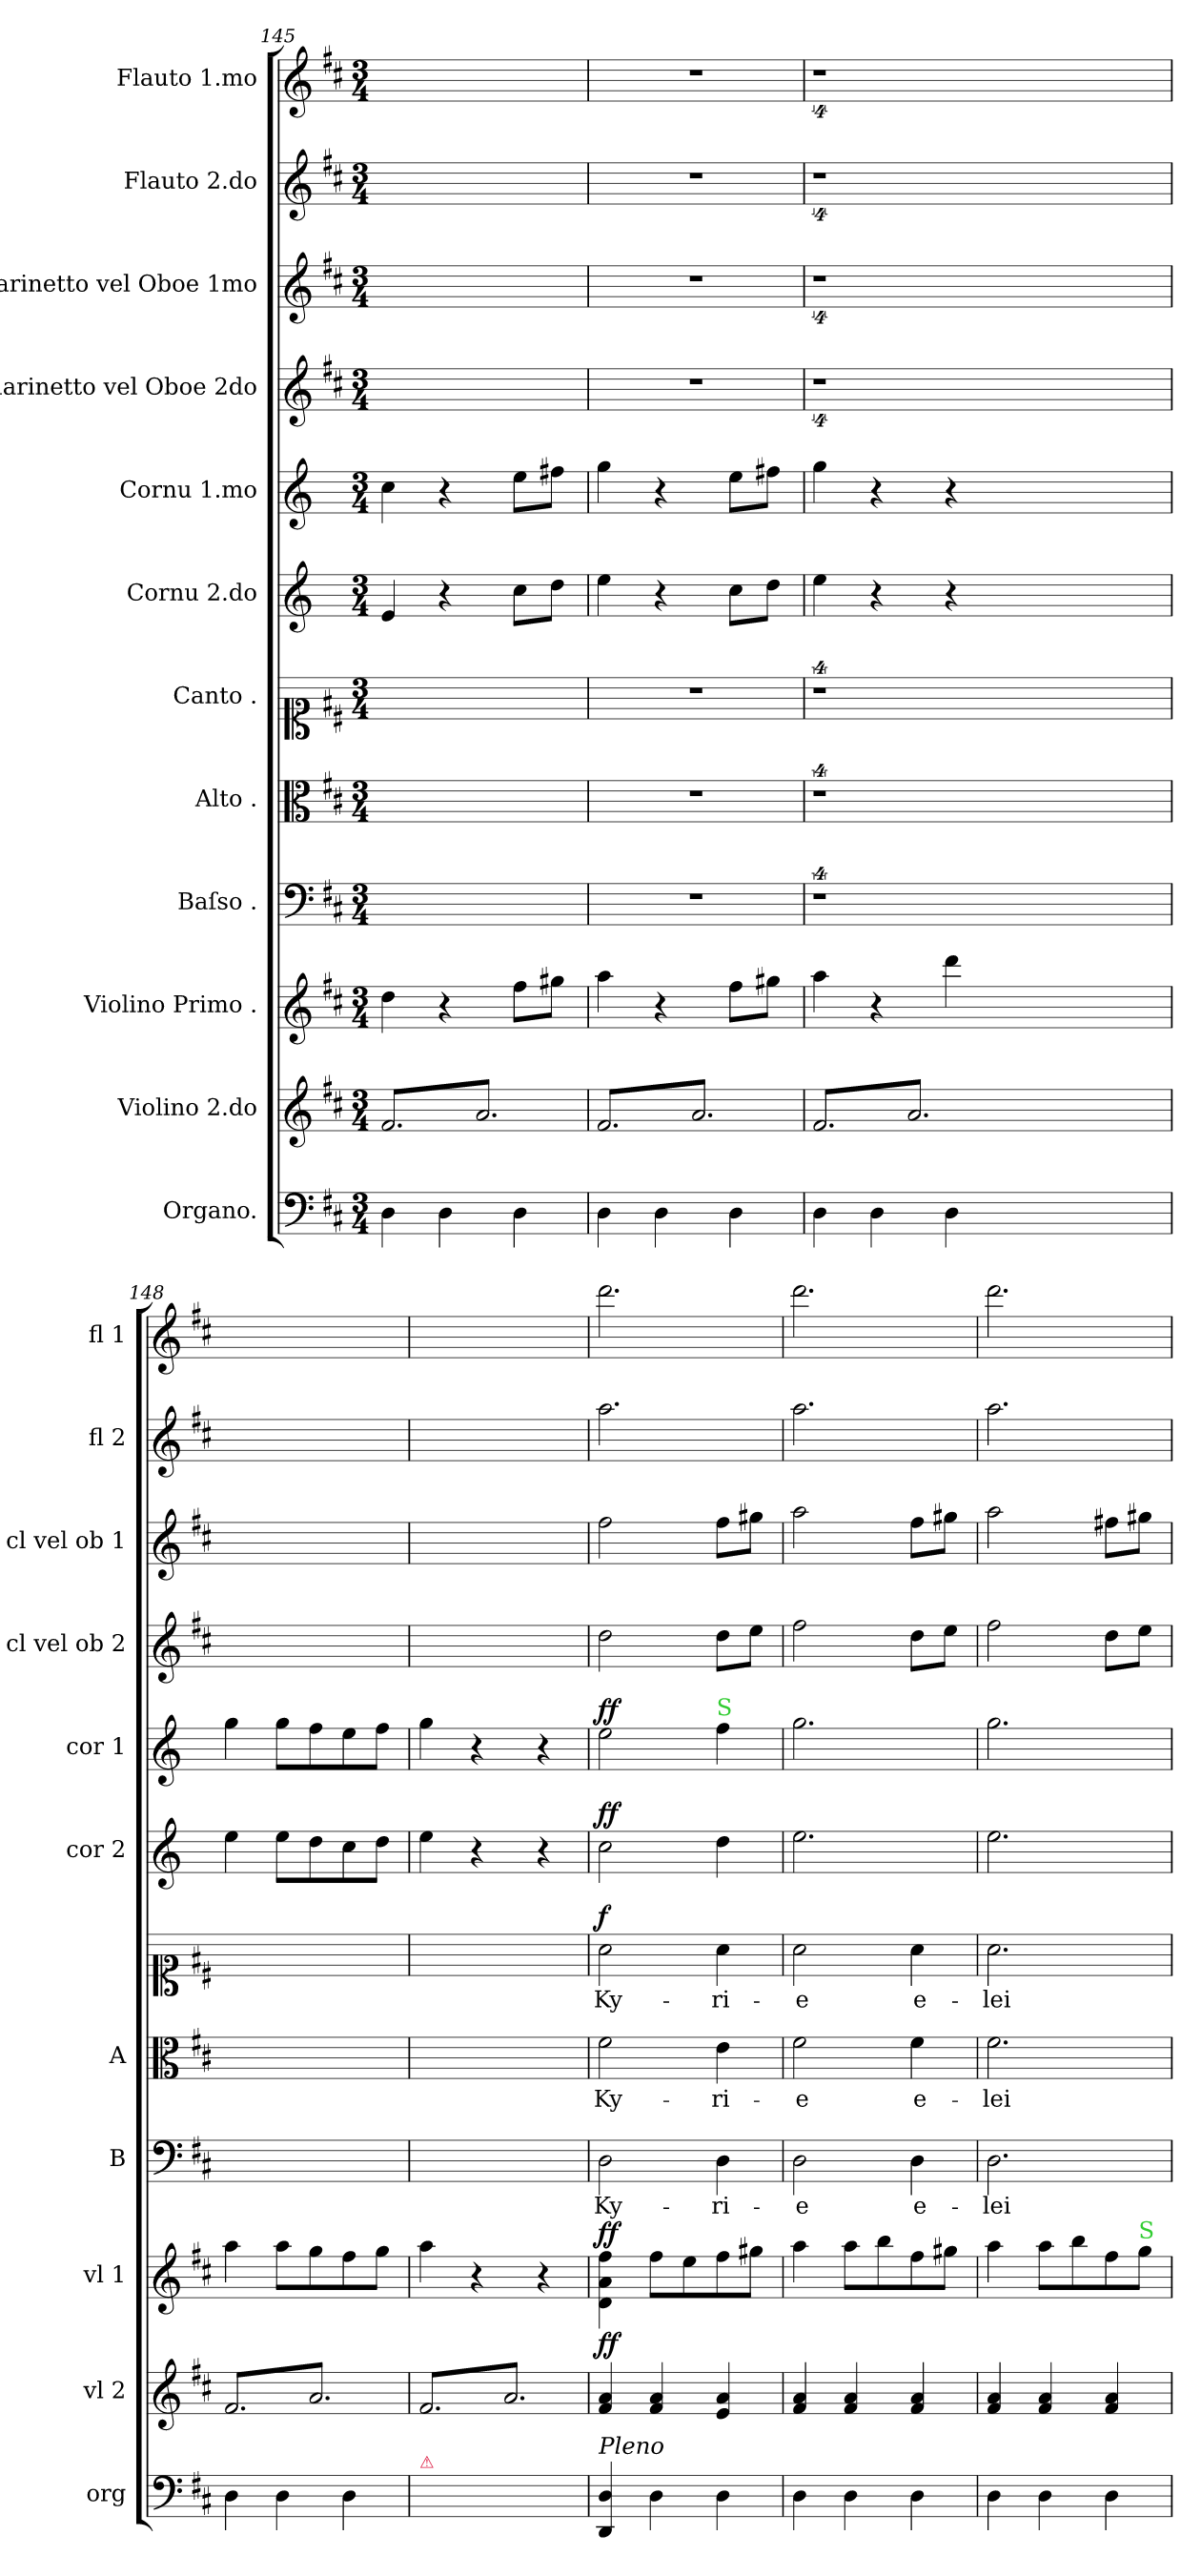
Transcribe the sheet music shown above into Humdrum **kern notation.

**kern	**kern	**dynam	**kern	**dynam	**kern	**text	**kern	**text	**kern	**text	**dynam	**kern	**dynam	**kern	**dynam	**kern	**kern	**kern	**kern
*part12	*part11	*part11	*part10	*part10	*part9	*part9	*part8	*part8	*part7	*part7	*part7	*part6	*part6	*part5	*part5	*part4	*part3	*part2	*part1
*staff12	*staff11	*staff11	*staff10	*staff10	*staff9	*staff9	*staff8	*staff8	*staff7	*staff7	*staff7	*staff6	*staff6	*staff5	*staff5	*staff4	*staff3	*staff2	*staff1
*I"Organo.	*I"Violino 2.do	*	*I"Violino Primo .	*	*I"Baſso .	*	*I"Alto .	*	*I"Canto .	*	*	*I"Cornu 2.do	*	*I"Cornu 1.mo	*	*I"Clarinetto vel Oboe 2do	*I"Clarinetto vel Oboe 1mo	*I"Flauto 2.do	*I"Flauto 1.mo
*I'org	*I'vl 2	*	*I'vl 1	*	*I'B	*	*I'A	*	*	*	*	*I'cor 2	*	*I'cor 1	*	*I'cl vel ob 2	*I'cl vel ob 1	*I'fl 2	*I'fl 1
*clefF4	*clefG2	*	*clefG2	*	*clefF4	*	*clefC3	*	*clefC1	*	*	*clefG2	*	*clefG2	*	*clefG2	*clefG2	*clefG2	*clefG2
*	*	*	*	*	*	*	*	*	*	*	*	*ITrd6c10	*	*ITrd6c10	*	*	*	*	*
*k[f#c#]	*k[f#c#]	*	*k[f#c#]	*	*k[f#c#]	*	*k[f#c#]	*	*k[f#c#]	*	*	*k[f#c#]	*	*k[f#c#]	*	*k[f#c#]	*k[f#c#]	*k[f#c#]	*k[f#c#]
*D:	*D:	*	*D:	*	*D:	*	*D:	*	*D:	*	*	*	*	*	*	*D:	*D:	*D:	*D:
*M3/4	*M3/4	*	*M3/4	*	*M3/4	*	*M3/4	*	*M3/4	*	*	*M3/4	*	*M3/4	*	*M3/4	*M3/4	*M3/4	*M3/4
=145	=145	=145	=145	=145	=145	=145	=145	=145	=145	=145	=145	=145	=145	=145	=145	=145	=145	=145	=145
*	*tremolo	*	*	*	*	*	*	*	*	*	*	*	*	*	*	*	*	*	*
4D\	8f#/L	.	4dd\	.	2.ryy	.	2.ryy	.	2.ryy	.	.	4F#/	.	4d\	.	2.ryy	2.ryy	2.ryy	2.ryy
.	8a/	.	.	.	.	.	.	.	.	.	.	.	.	.	.	.	.	.	.
4D\	8f#/	.	4r	.	.	.	.	.	.	.	.	4r	.	4r	.	.	.	.	.
.	8a/	.	.	.	.	.	.	.	.	.	.	.	.	.	.	.	.	.	.
4D\	8f#/	.	8ff#\L	.	.	.	.	.	.	.	.	8d\L	.	8f#\L	.	.	.	.	.
.	8a/J	.	8gg#X\J	.	.	.	.	.	.	.	.	8e\J	.	8g#X\J	.	.	.	.	.
=146	=146	=146	=146	=146	=146	=146	=146	=146	=146	=146	=146	=146	=146	=146	=146	=146	=146	=146	=146
4D\	8f#/L	.	4aa\	.	2.r	.	2.r	.	2.r	.	.	4f#\	.	4a\	.	2.r	2.r	2.r	2.r
.	8a/	.	.	.	.	.	.	.	.	.	.	.	.	.	.	.	.	.	.
4D\	8f#/	.	4r	.	.	.	.	.	.	.	.	4r	.	4r	.	.	.	.	.
.	8a/	.	.	.	.	.	.	.	.	.	.	.	.	.	.	.	.	.	.
4D\	8f#/	.	8ff#\L	.	.	.	.	.	.	.	.	8d\L	.	8f#\L	.	.	.	.	.
.	8a/J	.	8gg#X\J	.	.	.	.	.	.	.	.	8e\J	.	8g#X\J	.	.	.	.	.
=147	=147	=147	=147	=147	=147	=147	=147	=147	=147	=147	=147	=147	=147	=147	=147	=147	=147	=147	=147
4D\	8f#/L	.	4aa\	.	4%9r	.	4%9r	.	4%9r	.	.	4f#\	.	4a\	.	4%9r	4%9r	4%9r	4%9r
.	8a/	.	.	.	.	.	.	.	.	.	.	.	.	.	.	.	.	.	.
4D\	8f#/	.	4r	.	.	.	.	.	.	.	.	4r	.	4r	.	.	.	.	.
.	8a/	.	.	.	.	.	.	.	.	.	.	.	.	.	.	.	.	.	.
4D\	8f#/	.	4ddd\	.	.	.	.	.	.	.	.	4r	.	4r	.	.	.	.	.
.	8a/J	.	.	.	.	.	.	.	.	.	.	.	.	.	.	.	.	.	.
1.ryy	1.ryy	.	1.ryy	.	.	.	.	.	.	.	.	1.ryy	.	1.ryy	.	.	.	.	.
.	.	.	.	.	.	.	.	.	.	.	.	.	.	.	.	.	.	.	.
.	.	.	.	.	.	.	.	.	.	.	.	.	.	.	.	.	.	.	.
=148	=148	=148	=148	=148	=148	=148	=148	=148	=148	=148	=148	=148	=148	=148	=148	=148	=148	=148	=148
4D\	8f#/L	.	4aa\	.	2.ryy	.	2.ryy	.	2.ryy	.	.	4f#\	.	4a\	.	2.ryy	2.ryy	2.ryy	2.ryy
.	8a/	.	.	.	.	.	.	.	.	.	.	.	.	.	.	.	.	.	.
4D\	8f#/	.	8aa\L	.	.	.	.	.	.	.	.	8f#\L	.	8a\L	.	.	.	.	.
.	8a/	.	8gg\	.	.	.	.	.	.	.	.	8e\	.	8g\	.	.	.	.	.
4D\	8f#/	.	8ff#\	.	.	.	.	.	.	.	.	8d\	.	8f#\	.	.	.	.	.
.	8a/J	.	8gg\J	.	.	.	.	.	.	.	.	8e\J	.	8g\J	.	.	.	.	.
=149	=149	=149	=149	=149	=149	=149	=149	=149	=149	=149	=149	=149	=149	=149	=149	=149	=149	=149	=149
!LO:TX:a:color=crimson:t=⚠	!	!	!	!	!	!	!	!	!	!	!	!	!	!	!	!	!	!	!
4D\yy	8f#/L	.	4aa\	.	2.ryy	.	2.ryy	.	2.ryy	.	.	4f#\	.	4a\	.	2.ryy	2.ryy	2.ryy	2.ryy
.	8a/	.	.	.	.	.	.	.	.	.	.	.	.	.	.	.	.	.	.
4D\yy	8f#/	.	4r	.	.	.	.	.	.	.	.	4r	.	4r	.	.	.	.	.
.	8a/	.	.	.	.	.	.	.	.	.	.	.	.	.	.	.	.	.	.
4D\yy	8f#/	.	4r	.	.	.	.	.	.	.	.	4r	.	4r	.	.	.	.	.
.	8a/J	.	.	.	.	.	.	.	.	.	.	.	.	.	.	.	.	.	.
*	*Xtremolo	*	*	*	*	*	*	*	*	*	*	*	*	*	*	*	*	*	*
=150	=150	=150	=150	=150	=150	=150	=150	=150	=150	=150	=150	=150	=150	=150	=150	=150	=150	=150	=150
!LO:TX:a:i:t=Pleno	!	!	!	!	!	!	!	!	!	!	!	!	!	!	!	!	!	!	!
!	!	!LO:DY:a	!	!LO:DY:a	!	!	!	!	!	!	!LO:DY:a	!	!LO:DY:a	!	!LO:DY:a	!	!	!	!
4DD/ 4D/	4f#/ 4a/	ff	4d\ 4a\ 4ff#\	ff	2D\	Ky-	2f#\	Ky-	2a\	Ky-	f	2d\	ff	2f#\	ff	2dd\	2ff#\	2.aa\	2.ddd\
.	.	.	.	.	.	.	.	.	.	.	.	.	.	.	.	.	.	.	.
4D\	4f#/ 4a/	.	8ff#\L	.	.	.	.	.	.	.	.	.	.	.	.	.	.	.	.
.	.	.	8ee\	.	.	.	.	.	.	.	.	.	.	.	.	.	.	.	.
!	!	!	!	!	!	!	!	!	!	!	!	!	!	!LO:TX:a:color=limegreen:t=S	!	!	!	!	!
4D\	4e/ 4a/	.	8ff#\	.	4D\	-ri-	4e\	-ri-	4a\	-ri-	.	4e\	.	4g\	.	8dd\L	8ff#\L	.	.
.	.	.	8gg#X\J	.	.	.	.	.	.	.	.	.	.	.	.	8ee\J	8gg#X\J	.	.
=151	=151	=151	=151	=151	=151	=151	=151	=151	=151	=151	=151	=151	=151	=151	=151	=151	=151	=151	=151
4D\	4f#/ 4a/	.	4aa\	.	2D\	-e	2f#\	-e	2a\	-e	.	2.f#\	.	2.a\	.	2ff#\	2aa\	2.aa\	2.ddd\
4D\	4f#/ 4a/	.	8aa\L	.	.	.	.	.	.	.	.	.	.	.	.	.	.	.	.
.	.	.	8bb\	.	.	.	.	.	.	.	.	.	.	.	.	.	.	.	.
4D\	4f#/ 4a/	.	8ff#\	.	4D\	e-	4f#\	e-	4a\	e-	.	.	.	.	.	8dd\L	8ff#\L	.	.
.	.	.	8gg#X\J	.	.	.	.	.	.	.	.	.	.	.	.	8ee\J	8gg#X\J	.	.
=152	=152	=152	=152	=152	=152	=152	=152	=152	=152	=152	=152	=152	=152	=152	=152	=152	=152	=152	=152
4D\	4f#/ 4a/	.	4aa\	.	2.D\	-lei-	2.f#\	-lei-	2.a\	-lei-	.	2.f#\	.	2.a\	.	2ff#\	2aa\	2.aa\	2.ddd\
4D\	4f#/ 4a/	.	8aa\L	.	.	.	.	.	.	.	.	.	.	.	.	.	.	.	.
.	.	.	8bb\	.	.	.	.	.	.	.	.	.	.	.	.	.	.	.	.
4D\	4f#/ 4a/	.	8ff#\	.	.	.	.	.	.	.	.	.	.	.	.	8dd\L	8ff#X\L	.	.
!	!	!	!LO:TX:a:color=limegreen:t=S	!	!	!	!	!	!	!	!	!	!	!	!	!	!	!	!
.	.	.	8gg\J	.	.	.	.	.	.	.	.	.	.	.	.	8ee\J	8gg#X\J	.	.
=	=	=	=	=	=	=	=	=	=	=	=	=	=	=	=	=	=	=	=
*-	*-	*-	*-	*-	*-	*-	*-	*-	*-	*-	*-	*-	*-	*-	*-	*-	*-	*-	*-
